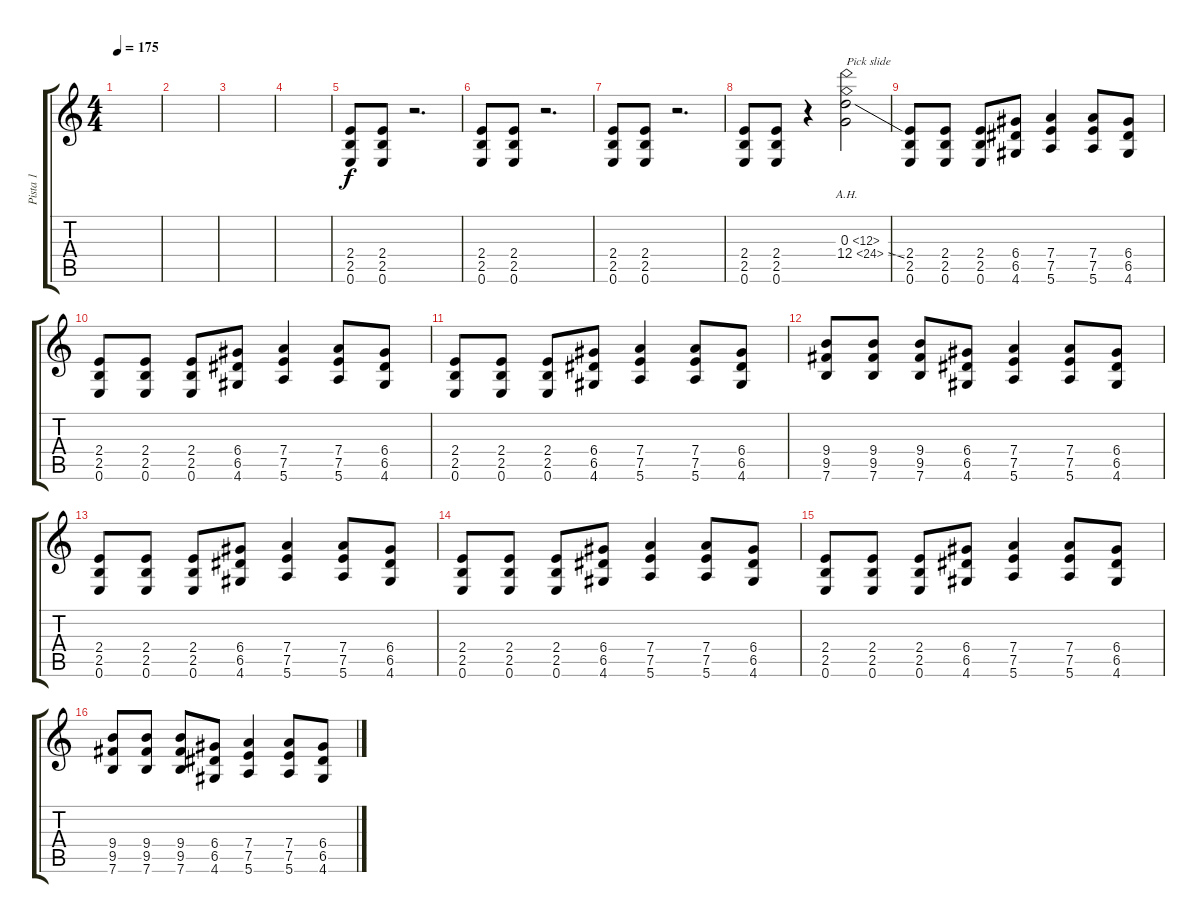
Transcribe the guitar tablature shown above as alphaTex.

\track ("Pista 1" "Pista 1") {instrument distortionguitar}
\staff {score tabs}
\tuning (E4 B3 G3 D3 A2 E2) {hide}
\ts (4 4)
\tempo 175
\clef g2
\ks c
|
|
|
|
(2.4 2.5 0.6).8 (2.4 2.5 0.6).8 r.2{d} |
(2.4 2.5 0.6).8 (2.4 2.5 0.6).8 r.2{d} |
(2.4 2.5 0.6).8 (2.4 2.5 0.6).8 r.2{d} |
(2.4 2.5 0.6).8 (2.4 2.5 0.6).8 r.4 (0.3{ah 12} 12.4{ah 12 ss}).2{txt "Pick slide"} |
(2.4 2.5 0.6).8 (2.4 2.5 0.6).8 (2.4 2.5 0.6).8 (6.4 6.5 4.6).8 (7.4 7.5 5.6).4 (7.4 7.5 5.6).8 (6.4 6.5 4.6).8 |
(2.4 2.5 0.6).8 (2.4 2.5 0.6).8 (2.4 2.5 0.6).8 (6.4 6.5 4.6).8 (7.4 7.5 5.6).4 (7.4 7.5 5.6).8 (6.4 6.5 4.6).8 |
(2.4 2.5 0.6).8 (2.4 2.5 0.6).8 (2.4 2.5 0.6).8 (6.4 6.5 4.6).8 (7.4 7.5 5.6).4 (7.4 7.5 5.6).8 (6.4 6.5 4.6).8 |
(9.4 9.5 7.6).8 (9.4 9.5 7.6).8 (9.4 9.5 7.6).8 (6.4 6.5 4.6).8 (7.4 7.5 5.6).4 (7.4 7.5 5.6).8 (6.4 6.5 4.6).8 |
(2.4 2.5 0.6).8 (2.4 2.5 0.6).8 (2.4 2.5 0.6).8 (6.4 6.5 4.6).8 (7.4 7.5 5.6).4 (7.4 7.5 5.6).8 (6.4 6.5 4.6).8 |
(2.4 2.5 0.6).8 (2.4 2.5 0.6).8 (2.4 2.5 0.6).8 (6.4 6.5 4.6).8 (7.4 7.5 5.6).4 (7.4 7.5 5.6).8 (6.4 6.5 4.6).8 |
(2.4 2.5 0.6).8 (2.4 2.5 0.6).8 (2.4 2.5 0.6).8 (6.4 6.5 4.6).8 (7.4 7.5 5.6).4 (7.4 7.5 5.6).8 (6.4 6.5 4.6).8 |
(9.4 9.5 7.6).8 (9.4 9.5 7.6).8 (9.4 9.5 7.6).8 (6.4 6.5 4.6).8 (7.4 7.5 5.6).4 (7.4 7.5 5.6).8 (6.4 6.5 4.6).8
